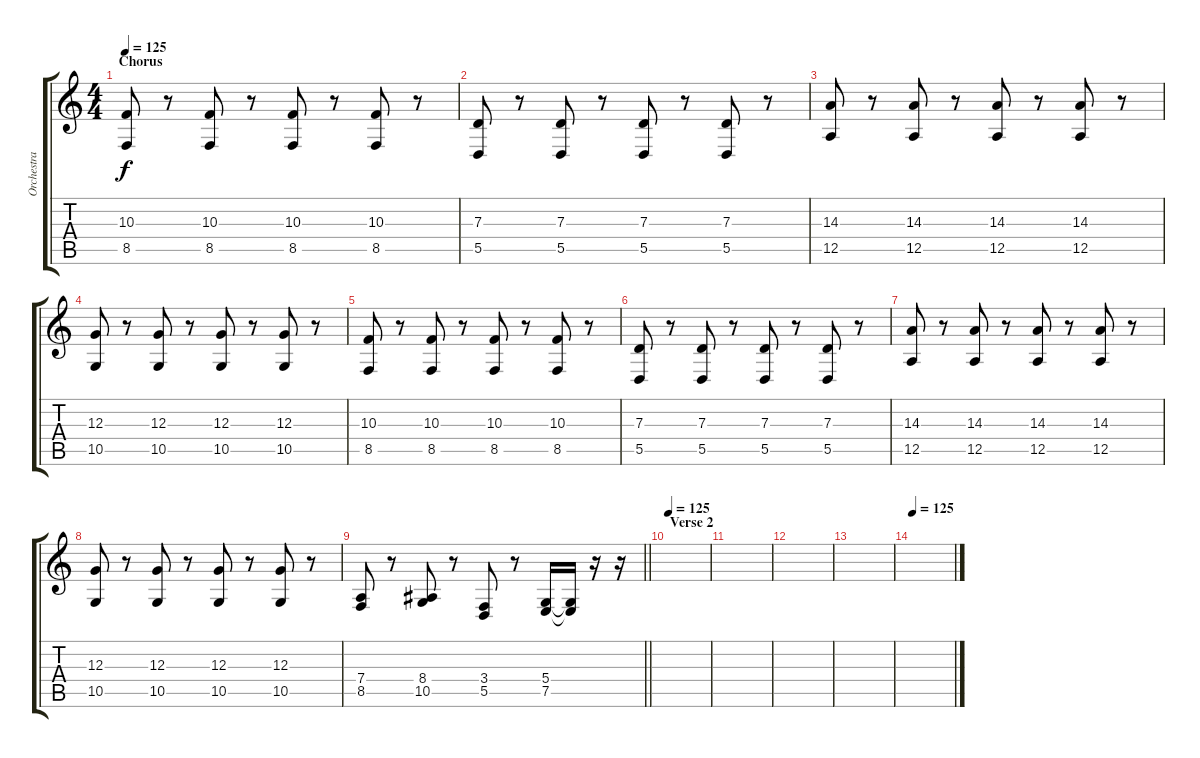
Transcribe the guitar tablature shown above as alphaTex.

\track ("Orchestra" "Orchestra") {instrument violin}
\staff {score tabs}
\tuning (E4 B3 G3 D3 A2 D2) {hide}
\ts (4 4)
\section ("" "Chorus")
\tempo 125
\clef g2
\ks c
(10.3 8.5).8{dy f} r.8 (10.3 8.5).8 r.8 (10.3 8.5).8 r.8 (10.3 8.5).8 r.8 |
(7.3 5.5).8 r.8 (7.3 5.5).8 r.8 (7.3 5.5).8 r.8 (7.3 5.5).8 r.8 |
(14.3 12.5).8 r.8 (14.3 12.5).8 r.8 (14.3 12.5).8 r.8 (14.3 12.5).8 r.8 |
(12.3 10.5).8 r.8 (12.3 10.5).8 r.8 (12.3 10.5).8 r.8 (12.3 10.5).8 r.8 |
(10.3 8.5).8 r.8 (10.3 8.5).8 r.8 (10.3 8.5).8 r.8 (10.3 8.5).8 r.8 |
(7.3 5.5).8 r.8 (7.3 5.5).8 r.8 (7.3 5.5).8 r.8 (7.3 5.5).8 r.8 |
(14.3 12.5).8 r.8 (14.3 12.5).8 r.8 (14.3 12.5).8 r.8 (14.3 12.5).8 r.8 |
(12.3 10.5).8 r.8 (12.3 10.5).8 r.8 (12.3 10.5).8 r.8 (12.3 10.5).8 r.8 |
\barLineRight lightlight
(7.4 8.5).8 r.8 (8.4 10.5).8 r.8 (3.4 5.5).8 r.8 (5.4 7.5).16 (5.4{t} 7.5{t}).16 r.16 r.16 |
\section ("" "Verse 2")
\tempo 125
|
|
|
|
\tempo 125
